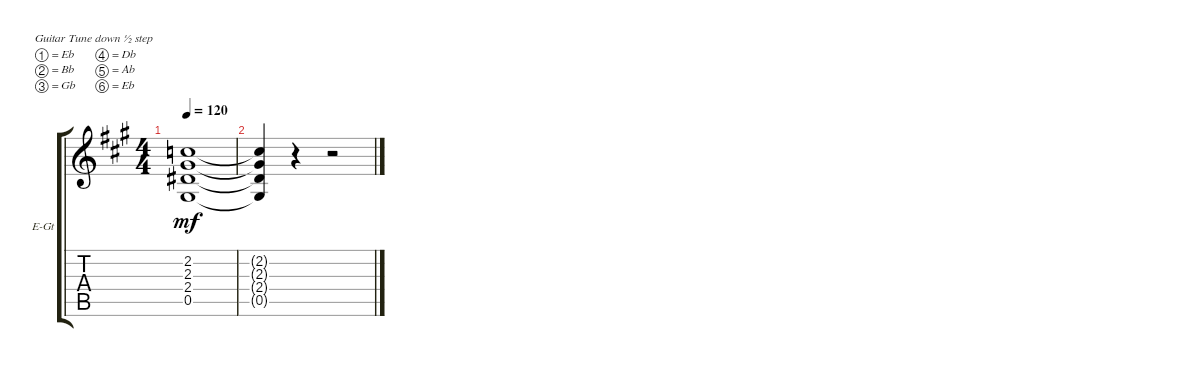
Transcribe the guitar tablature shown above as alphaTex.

\defaultSystemsLayout 4
\bracketExtendMode groupsimilarinstruments
\firstSystemTrackNameOrientation horizontal
\otherSystemsTrackNameOrientation horizontal
\track ("ACE FREHLEY" "E-Gt") {solo instrument distortionguitar}
\staff {score tabs}
\tuning (Eb4 Bb3 Gb3 Db3 Ab2 Eb2)
\ts (4 4)
\tempo 120
\clef g2
\ks a
(0.5 2.4 2.3 2.2).1{dy mf} |
(0.5{t} 2.4{t} 2.3{t} 2.2{t}).4 r.4 r.2
